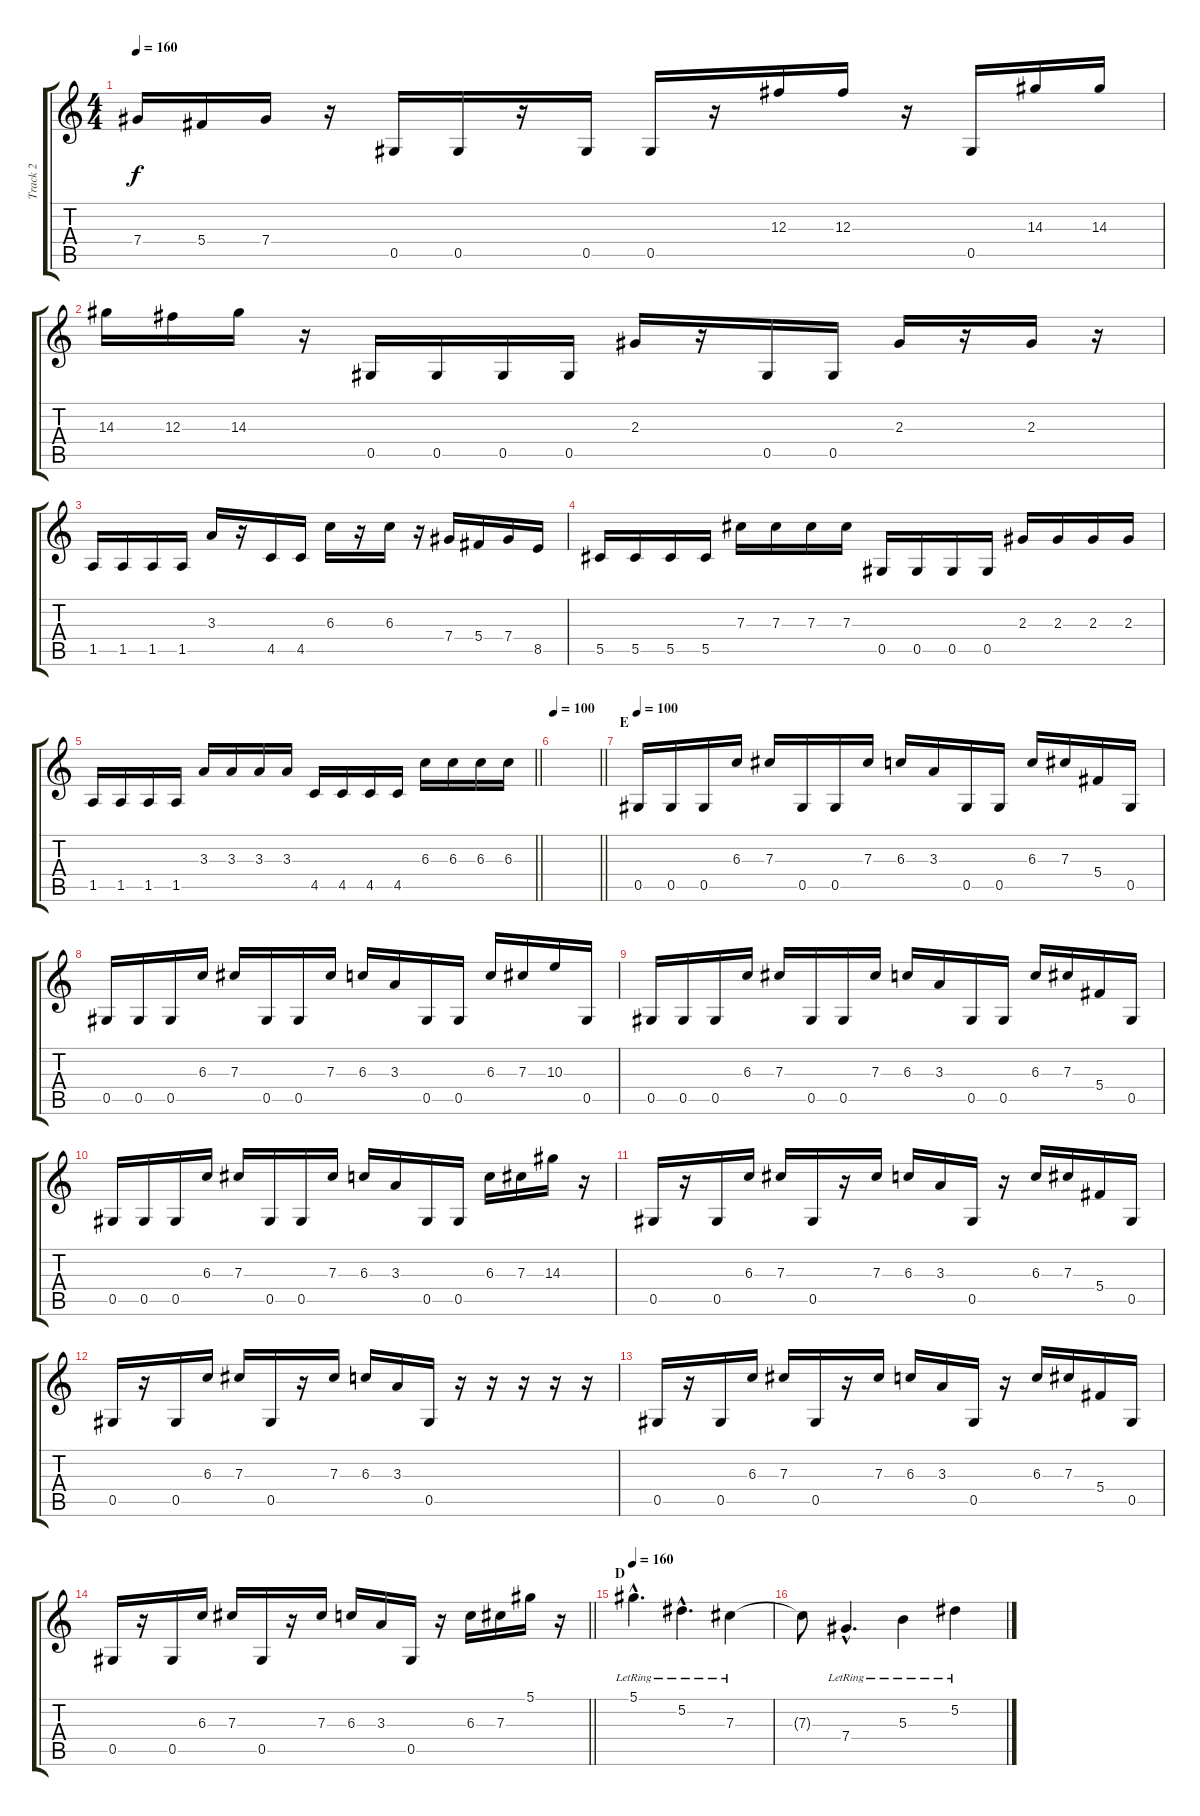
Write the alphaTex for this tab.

\track ("Track 2" "Track 2") {instrument distortionguitar}
\staff {score tabs}
\tuning (Eb4 Bb3 Gb3 Db3 Ab2 Eb2) {hide}
\ts (4 4)
\tempo 160
\clef g2
\ks c
7.4.16{dy f} 5.4.16 7.4.16 r.16 0.5.16 0.5.16 r.16 0.5.16 0.5.16 r.16 12.3.16 12.3.16 r.16 0.5.16 14.3.16 14.3.16 |
14.3.16 12.3.16 14.3.16 r.16 0.5.16 0.5.16 0.5.16 0.5.16 2.3.16 r.16 0.5.16 0.5.16 2.3.16 r.16 2.3.16 r.16 |
1.5.16 1.5.16 1.5.16 1.5.16 3.3.16 r.16 4.5.16 4.5.16 6.3.16 r.16 6.3.16 r.16 7.4.16 5.4.16 7.4.16 8.5.16 |
5.5.16 5.5.16 5.5.16 5.5.16 7.3.16 7.3.16 7.3.16 7.3.16 0.5.16 0.5.16 0.5.16 0.5.16 2.3.16 2.3.16 2.3.16 2.3.16 |
\barLineRight lightlight
1.5.16 1.5.16 1.5.16 1.5.16 3.3.16 3.3.16 3.3.16 3.3.16 4.5.16 4.5.16 4.5.16 4.5.16 6.3.16 6.3.16 6.3.16 6.3.16 |
\tempo 100
\barLineRight lightlight
|
\section ("" "E")
\tempo 100
0.5.16{volume 13} 0.5.16 0.5.16 6.3.16 7.3.16 0.5.16 0.5.16 7.3.16 6.3.16 3.3.16 0.5.16 0.5.16 6.3.16 7.3.16 5.4.16 0.5.16 |
0.5.16 0.5.16 0.5.16 6.3.16 7.3.16 0.5.16 0.5.16 7.3.16 6.3.16 3.3.16 0.5.16 0.5.16 6.3.16 7.3.16 10.3.16 0.5.16 |
0.5.16 0.5.16 0.5.16 6.3.16 7.3.16 0.5.16 0.5.16 7.3.16 6.3.16 3.3.16 0.5.16 0.5.16 6.3.16 7.3.16 5.4.16 0.5.16 |
0.5.16 0.5.16 0.5.16 6.3.16 7.3.16 0.5.16 0.5.16 7.3.16 6.3.16 3.3.16 0.5.16 0.5.16 6.3.16 7.3.16 14.3.16 r.16 |
0.5.16 r.16 0.5.16 6.3.16 7.3.16 0.5.16 r.16 7.3.16 6.3.16 3.3.16 0.5.16 r.16 6.3.16 7.3.16 5.4.16 0.5.16 |
0.5.16 r.16 0.5.16 6.3.16 7.3.16 0.5.16 r.16 7.3.16 6.3.16 3.3.16 0.5.16 r.16 r.16 r.16 r.16 r.16 |
0.5.16 r.16 0.5.16 6.3.16 7.3.16 0.5.16 r.16 7.3.16 6.3.16 3.3.16 0.5.16 r.16 6.3.16 7.3.16 5.4.16 0.5.16 |
\barLineRight lightlight
0.5.16 r.16 0.5.16 6.3.16 7.3.16 0.5.16 r.16 7.3.16 6.3.16 3.3.16 0.5.16 r.16 6.3.16 7.3.16 5.1.16 r.16 |
\section ("" "D")
\tempo 160
5.1{hac lr}.4{d volume 10} 5.2{hac lr}.4{d} 7.3{lr}.4 |
7.3{t}.8 7.4{hac lr}.4{d} 5.3{lr}.4 5.2{lr}.4
